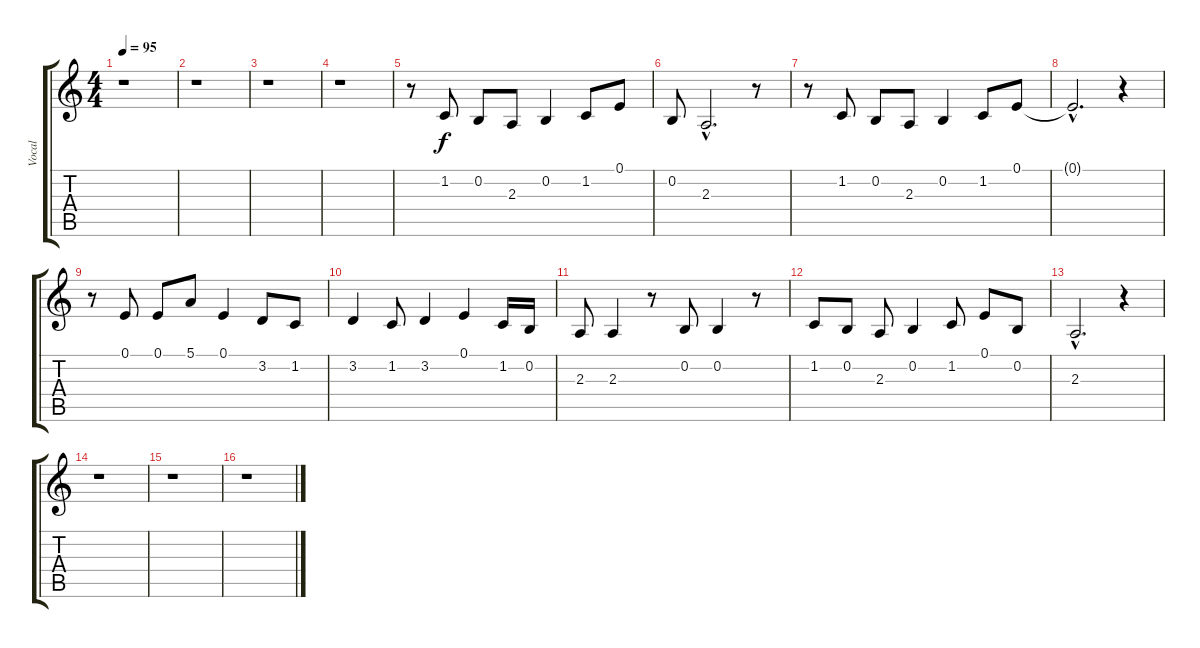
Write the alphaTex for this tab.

\track ("Vocal" "Vocal") {instrument violin}
\staff {score tabs}
\tuning (E4 B3 G3 D3 A2 E2) {hide}
\ts (4 4)
\tempo 95
\clef g2
\ks c
r.1{dy f instrument violin} |
r.1 |
r.1 |
r.1 |
r.8 1.2.8 0.2.8 2.3.8 0.2.4 1.2.8 0.1.8 |
0.2.8 2.3{hac}.2{d} r.8 |
r.8 1.2.8 0.2.8 2.3.8 0.2.4 1.2.8 0.1.8 |
0.1{hac t}.2{d} r.4 |
r.8 0.1.8 0.1.8 5.1.8 0.1.4 3.2.8 1.2.8 |
3.2.4 1.2.8 3.2.4 0.1.4 1.2.16 0.2.16 |
2.3.8 2.3.4 r.8 0.2.8 0.2.4 r.8 |
1.2.8 0.2.8 2.3.8 0.2.4 1.2.8 0.1.8 0.2.8 |
2.3{hac}.2{d} r.4 |
r.1 |
r.1 |
r.1
